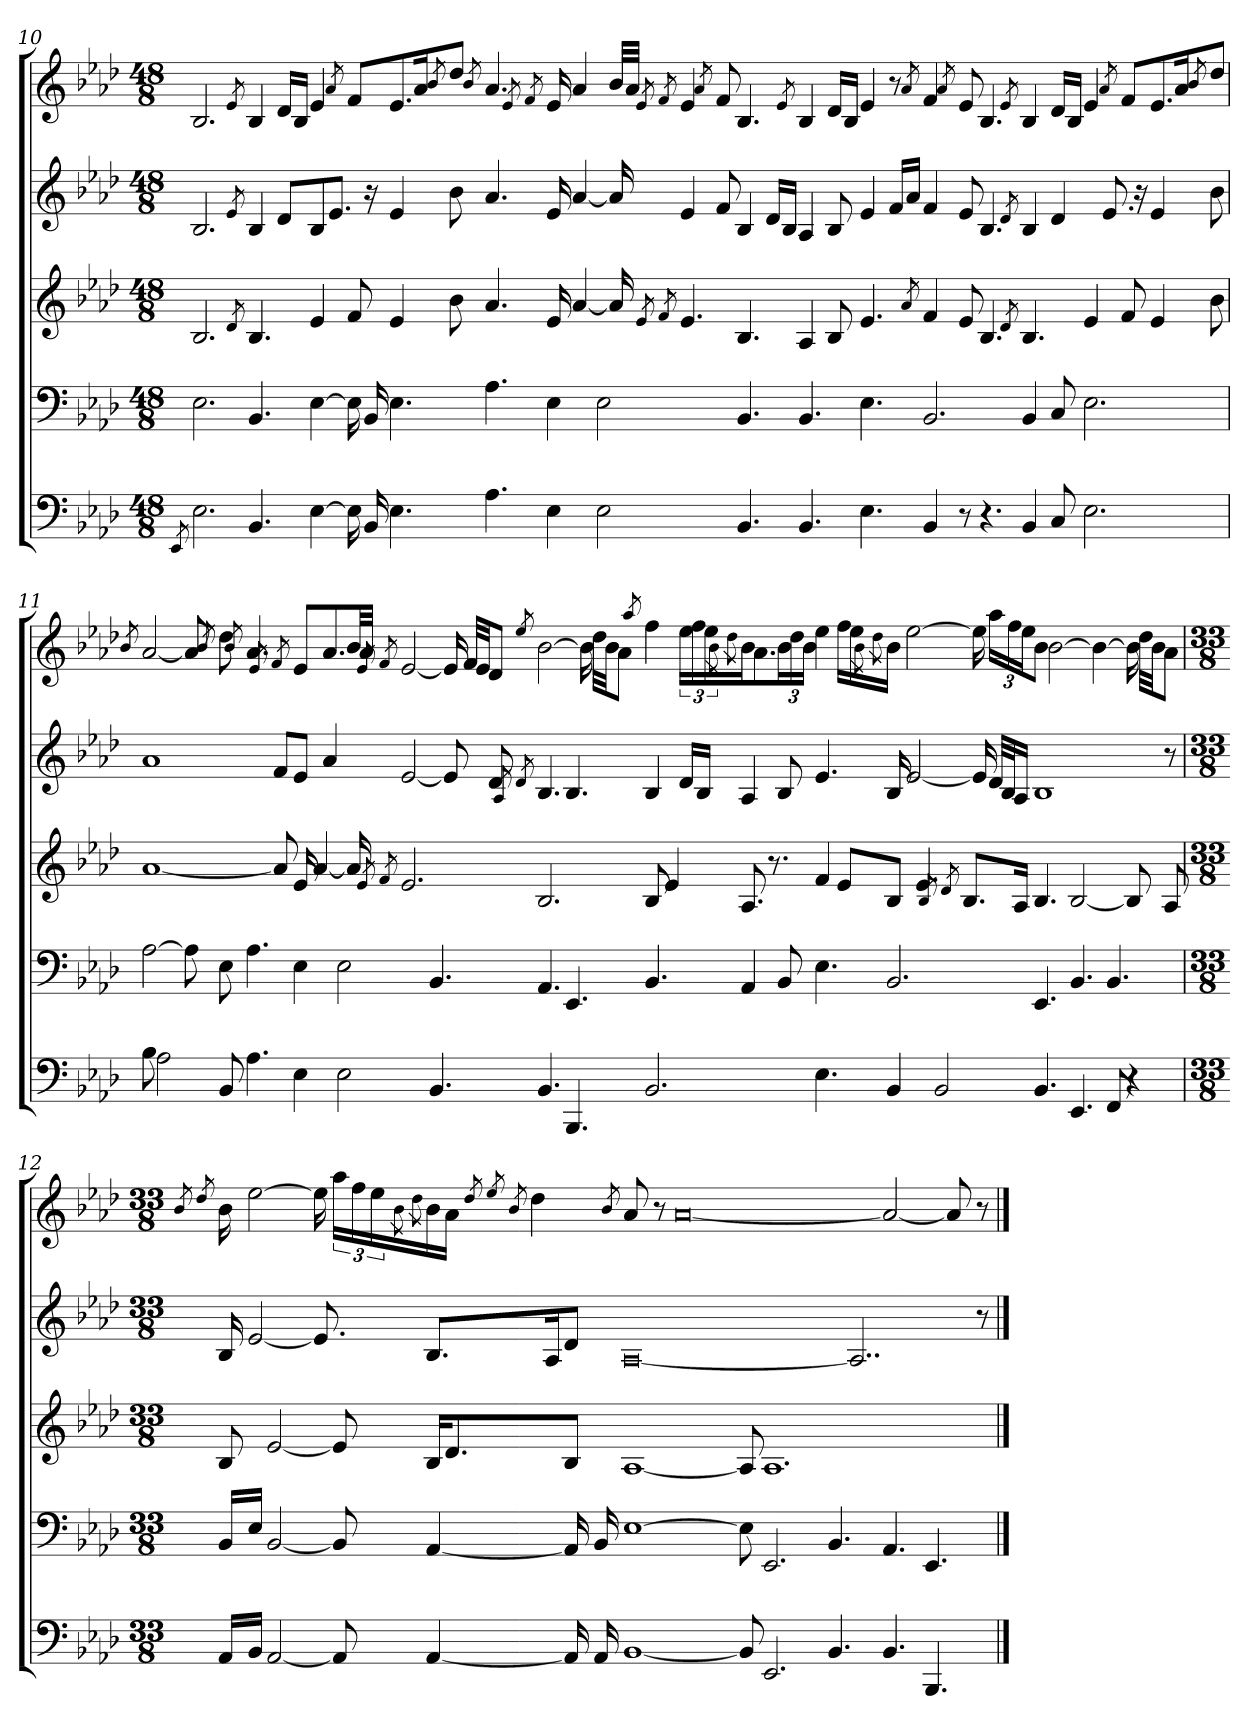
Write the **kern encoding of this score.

**kern	**kern	**kern	**kern	**kern
*part5	*part4	*part3	*part2	*part1
*staff5	*staff4	*staff3	*staff2	*staff1
*clefF4	*clefF4	*clefG2	*clefG2	*clefG2
*k[b-e-a-d-]	*k[b-e-a-d-]	*k[b-e-a-d-]	*k[b-e-a-d-]	*k[b-e-a-d-]
*M48/8	*M48/8	*M48/8	*M48/8	*M48/8
=10	=10	=10	=10	=10
8qEE-	.	.	.	.
2.E-	2.E-	2.B-	2.B-	2.B-
.	.	8qd-	8qe-	8qe-
4.BB-	4.BB-	4.B-	4B-	4B-
.	.	.	8d-/L	16d-/LL
.	.	.	.	16B-/JJ
[4E-	[4E-	4e-	8B-/	4e-
.	.	.	8.e-/J	.
.	.	.	.	8qa-
16E-]	16E-]	8f	.	8f/L
16BB-	16BB-	.	16r	.
4.E-	4.E-	4e-	4e-	8.e-/
.	.	.	.	16a-/K
.	.	.	.	8qb-/
.	.	8b-	8b-	8dd-/J
.	.	.	.	8qb-
4.A-	4.A-	4.a-	4.a-	4.a-
.	.	.	.	8qe-
.	.	.	.	8qf
4E-	4E-	16e-	16e-	16e-
.	.	[4a-	[4a-	4a-
2E-	2E-	.	.	.
.	.	16a-]	16a-]	32b-/LLL
.	.	.	.	32a-/JJJ
.	.	8qe-	.	8qe-
.	.	8qf	.	8qf
.	.	4.e-	4e-	4e-
.	.	.	.	8qa-
.	.	.	8f	8f
4.BB-	4.BB-	4.B-	4B-	4.B-
.	.	.	16d-/LL	.
.	.	.	16B-/JJ	.
.	.	.	.	8qe-
4.BB-	4.BB-	4A-	4A-	4B-
.	.	8B-	8B-	16d-/LL
.	.	.	.	16B-/JJ
4.E-	4.E-	4.e-	4e-	4e-
.	.	.	16f/LL	8r
.	.	.	16a-/JJ	.
.	.	8qa-	.	8qa-
4BB-	2.BB-	4f	4f	4f
.	.	.	.	8qa-
8r	.	8e-	8e-	8e-
4.r	.	4.B-	4.B-	4.B-
.	.	8qd-	8qd-	8qe-
4BB-	4BB-	4.B-	4B-	4B-
8C	8C	.	4d-	16d-/LL
.	.	.	.	16B-/JJ
2.E-	2.E-	4e-	.	4e-
.	.	.	8.e-	.
.	.	.	.	8qa-
.	.	8f	.	8f/L
.	.	.	16r	.
.	.	4e-	4e-	8.e-/
.	.	.	.	16a-/K
.	.	.	.	8qb-/
.	.	8b-	8b-	8dd-/J
=11	=11	=11	=11	=11
.	.	.	.	8qb-
8B-	[2A-	[1a-	1a-	[2a-
2A-	.	.	.	.
.	8A-]	.	.	8a-]
.	.	.	.	8qb-
8BB-	8E-	.	.	8dd-
.	.	.	.	8qb-
4.A-	4.A-	.	.	4.a-
.	.	8a-]	8f/L	.
.	.	.	.	8qe-
.	.	.	.	8qf
4E-	4E-	16e-	8e-/J	8e-/L
.	.	[4a-	.	.
.	.	.	4a-	8.a-/
2E-	2E-	.	.	.
.	.	16a-]	.	32b-/LL
.	.	.	.	32a-/JJJ
.	.	8qe-	.	8qe-
.	.	8qf	.	8qf
.	.	2.e-	[2e-	[2e-
4.BB-	4.BB-	.	.	.
.	.	.	8e-]	16e-]
.	.	.	.	32f/LLL
.	.	.	.	32e-/JJ
.	.	.	8d-	8d-/J
.	.	.	8qA-	.
.	.	.	8qd-	8qee-
4.BB-	4.AA-	2.B-	4.B-	[2b-
4.BBB-	4.EE-	.	4.B-	.
.	.	.	.	16b-]
.	.	.	.	32dd-\LLL
.	.	.	.	32b-\JJ
.	.	.	.	8a-\J
.	.	.	.	8qaa-
2.BB-	4.BB-	8B-	4B-	4ff
.	.	4e-	.	.
.	.	.	16d-/LL	24ee-\LL
.	.	.	.	24ff\
.	.	.	16B-/JJ	.
.	.	.	.	24ee-\
.	.	.	.	8qb-\
.	.	.	.	8qdd-\
.	4AA-	8.A-	4A-	16b-\J
.	.	.	.	8.a-\
.	.	8.r	.	.
.	8BB-	.	8B-	24b-\L
.	.	.	.	24dd-\
.	.	.	.	24b-\JJ
4.E-	4.E-	4f	4.e-	4ee-
.	.	8e-/L	.	16ff\LL
.	.	.	.	16ee-\
.	.	.	.	8qb-\
.	.	.	.	8qdd-\
4BB-	2.BB-	8B-/J	16B-	16b-\JJ
.	.	.	[2e-	[2ee-
.	.	4.e-	.	.
2BB-	.	.	.	.
.	.	8qB-	.	.
.	.	8qd-	.	.
.	.	8.B-/L	.	.
.	.	.	16e-]	16ee-]
.	.	.	32d-/LLL	24aa-\LL
.	.	.	32B-/J	.
.	.	.	.	24ff\
.	.	16A-/Jk	16A-/JJ	.
.	.	.	.	24ee-\J
4.BB-	4.EE-	4.B-	1B-	8b-\J
.	.	.	.	[2b-
4.EE-	4.BB-	[2B-	.	.
.	.	.	.	4b-_
8FF	4.BB-	.	.	.
4r	.	8B-]	.	16b-]
.	.	.	.	32dd-\LLL
.	.	.	.	32b-\JJ
.	.	8A-	8r	8a-\J
=12	=12	=12	=12	=12
*M33/8	*M33/8	*M33/8	*M33/8	*M33/8
.	.	.	.	8qb-
.	.	.	.	8qdd-
16AA-/LL	16BB-/LL	8B-	16B-	16b-
16BB-/JJ	16E-/JJ	.	[2e-	[2ee-
[2AA-	[2BB-	[2e-	.	.
.	.	.	8.e-]	16ee-]
8AA-]	8BB-]	8e-]	.	24aa-\LL
.	.	.	.	24ff\
.	.	.	.	24ee-\
.	.	.	.	8qb-\
.	.	.	.	8qdd-\
[4AA-	[4AA-	16B-/KL	8.B-/L	16b-\
.	.	8.d-/	.	16a-\JJ
.	.	.	.	8qdd-
.	.	.	.	8qee-
.	.	.	.	8qb-
.	.	.	.	4dd-
.	.	.	16A-/K	.
16AA-]	16AA-]	8B-/J	8d-/J	.
16AA-	16BB-	.	.	.
.	.	.	.	8qb-
[1BB-	[1E-	[1A-	[0A-	8a-
.	.	.	.	8r
.	.	.	.	[0a-
8BB-]	8E-]	8A-]	.	.
2.EE-	2.EE-	1.A-	.	.
4.BB-	4.BB-	.	.	.
.	.	.	2..A-]	.
4.BB-	4.AA-	.	.	2a-_
4.BBB-	4.EE-	4.ryy	.	.
.	.	.	.	8a-]
.	.	.	8r	8r
==	==	==	==	==
*-	*-	*-	*-	*-
